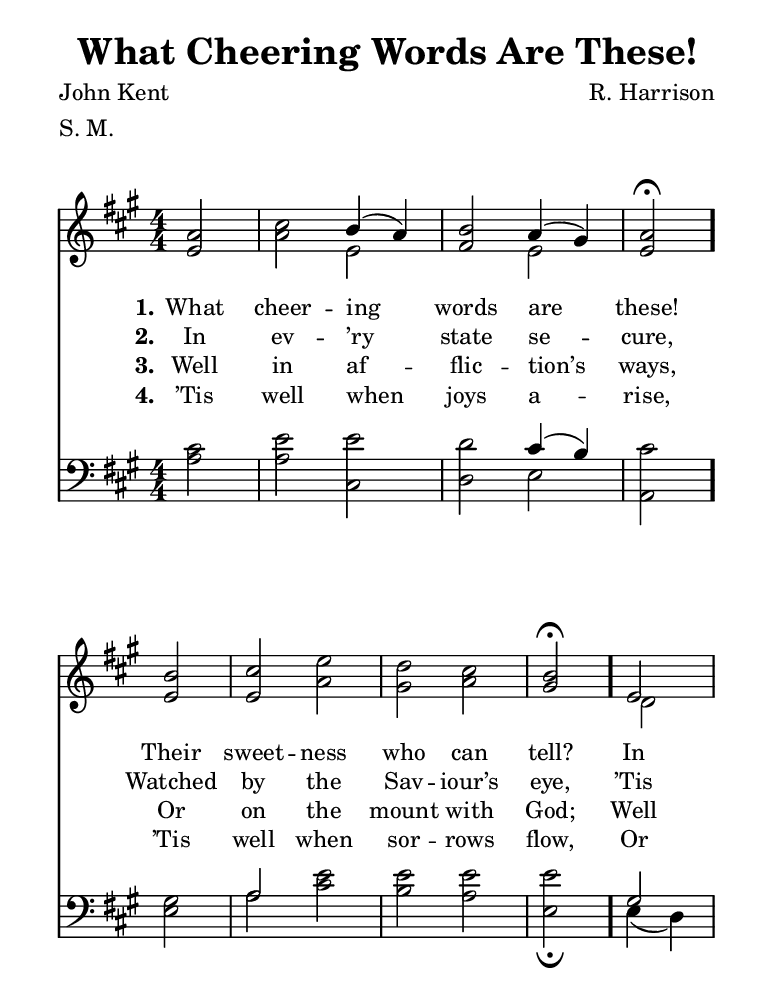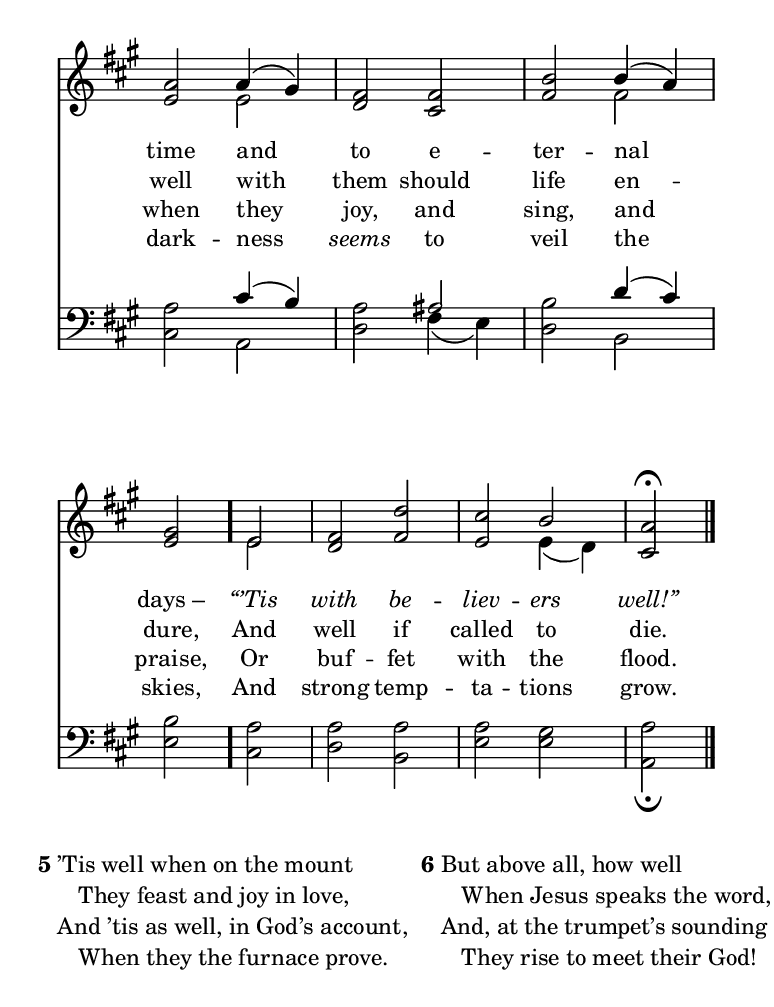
\include "common/global.ily"
\paper {
  \include "common/paper.ily"
  ragged-bottom = ##t
  system-system-spacing.padding = 8
}

\header{
  hymnnumber = "283"
  title = "What Cheering Words Are These!"
  tunename = "Cambridge"
  meter = "S. M."
  poet = "John Kent"
  composer = "R. Harrison"
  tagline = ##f
}

ta = { \tempo 2=80 }
tb = { \tempo 2=40 }

global = {
  \include "common/overrides.ily"
  \override Staff.TimeSignature.style = #'numbered
  \time 4/4
  \override Score.MetronomeMark.transparent = ##t % hide all fermata changes too
  \ta
  \key a \major
  \partial 2
  \autoBeamOff
}

notesSoprano = {
\global
\relative c'' {

  a2 | cis b4( a) | b2 a4( gis) | \tb a2\fermata \ta
  b2 | cis e | d cis | \tb b\fermata \ta \eogbreak
  e,2 | a a4( gis) | fis2 fis | b b4( a) | gis2
  e2 | fis d' cis b | \tb a\fermata \ta % TODO review this fermata, not in original

  \bar "|."

}
}

notesAlto = {
\global
\relative e' {

  e2 | a e | fis e | e
  e2 | e a | gis a | gis
  d2 | e e | d cis | fis fis | e
  e2 | d fis | e e4( d) | cis2

}
}

notesTenor = {
\global
\relative a {

  cis2 | e e | d cis4( b) | cis2
  gis2 | a e' | e e | e
  gis,2 | a cis4( b) | a2 ais | b d4( cis) | b2
  a2 | a a | a gis | a

}
}

notesBass = {
\global
\relative f {

  a | a cis, | d e | a,
  e'2 | a cis | b a | e_\fermata
  e4( d) | cis2 a | d fis4( e) | d2 b | e
  cis2 | d b | e e | a,_\fermata

}
}

wordsA = \lyricmode {
\set stanza = "1."

What cheer -- ing words are these! \bar "."
Their sweet -- ness who can tell? \bar "."
In time and to e -- ter -- nal days_– \bar "."
\italicsOn “’Tis with be -- liev -- ers well!” \italicsOff \bar "."

}

wordsB = \lyricmode {
\set stanza = "2."

In ev -- ’ry state se -- cure,
Watched by the Sav -- iour’s eye,
’Tis well with them should life en -- dure,
And well if called to die.

}

wordsC = \lyricmode {
\set stanza = "3."

Well in af -- flic -- tion’s ways,
Or on the mount with God;
Well when they joy, and sing, and praise,
Or buf -- fet with the flood.

}

wordsD = \lyricmode {
\set stanza = "4."

’Tis well when joys a -- rise,
’Tis well when sor -- rows flow,
Or dark -- ness \italicsOn seems \italicsOff to veil the skies,
And strong temp -- ta -- tions grow.

}

wordsE = \markuplist {

\line { ’Tis well when on the mount }
\line { { \hspace #2 } They feast and joy in love, }
\line { And ’tis as well, in God’s account, }
\line { { \hspace #2 } When they the furnace prove. }

}

wordsF = \markuplist {

\line { But above all, how well }
\line { { \hspace #2 } When Jesus speaks the word, }
\line { And, at the trumpet’s sounding swell, }
\line { { \hspace #2 } They rise to meet their God! }

}

\score {
  \context ChoirStaff <<
    \context Staff = upper <<
      \set Staff.autoBeaming = ##f
      \set ChoirStaff.systemStartDelimiter = #'SystemStartBar
      \set ChoirStaff.printPartCombineTexts = ##f
      \partcombine #'(2 . 9) \notesSoprano \notesAlto
      \context NullVoice = sopranos { \voiceOne << \notesSoprano >> }
      \context Lyrics = one   \lyricsto sopranos \wordsA
      \context Lyrics = two   \lyricsto sopranos \wordsB
      \context Lyrics = three \lyricsto sopranos \wordsC
      \context Lyrics = four  \lyricsto sopranos \wordsD
    >>
    \context Staff = men <<
      \set Staff.autoBeaming = ##f
      \clef bass
      \set ChoirStaff.printPartCombineTexts = ##f
      \partcombine #'(2 . 9) \notesTenor \notesBass
    >>
  >>
  \layout {
    \include "common/layout.ily"
  }
  \midi{
    \include "common/midi.ily"
  }
}

\noPageBreak

\markup { \fill-line {
  \hspace #0.1
  \line{ \bold 5 \column { \wordsE } }
  \hspace #0.1
  \line{ \bold 6 \column { \wordsF } }
  \hspace #0.1
} }

\version "2.19.49"  % necessary for upgrading to future LilyPond versions.

% vi:set et ts=2 sw=2 ai nocindent syntax=lilypond:
